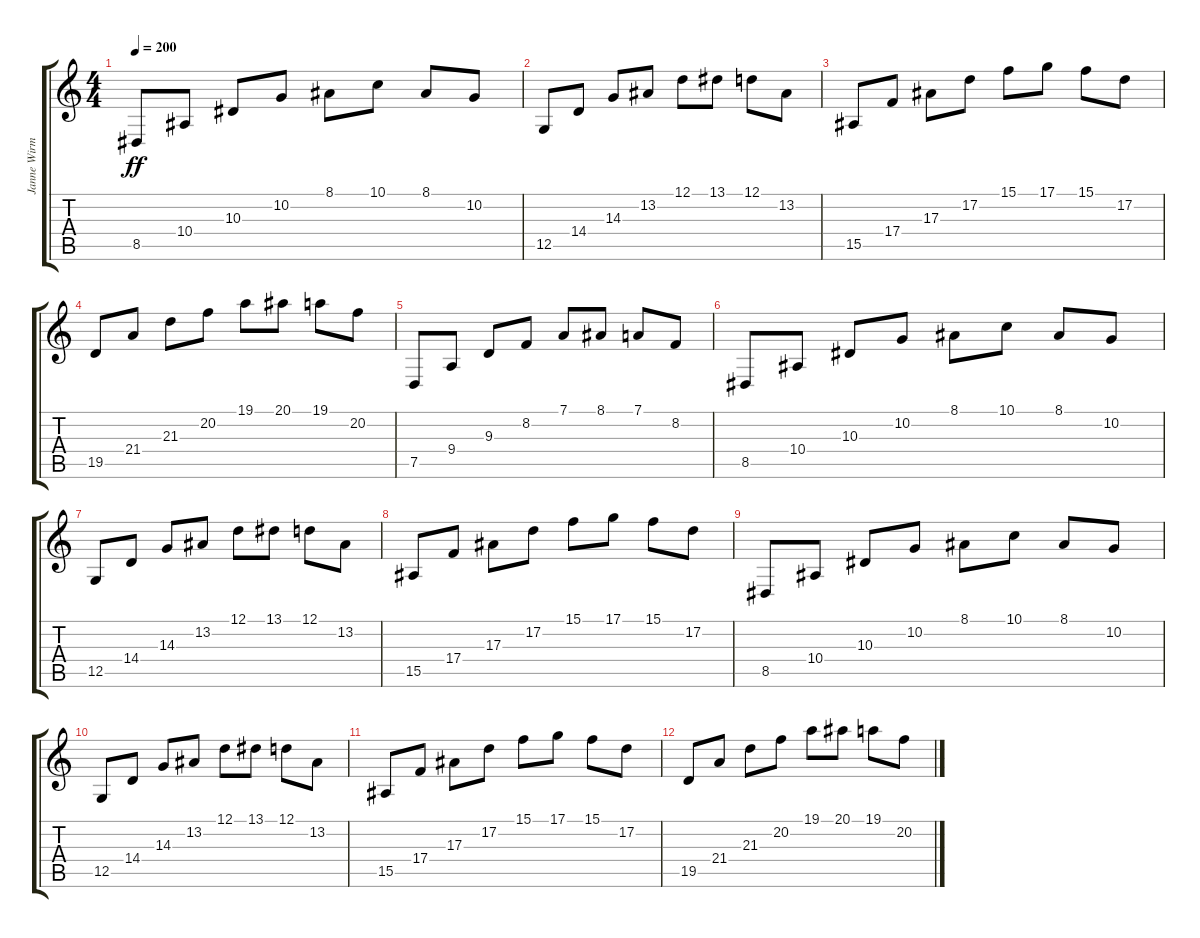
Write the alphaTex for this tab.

\track ("Janne Wirman" "Janne Wirm") {instrument acousticgrandpiano}
\staff {score tabs}
\tuning (D4 A3 F3 C3 G2 D2) {hide}
\ts (4 4)
\tempo 200
\clef g2
\ks c
8.5.8{dy ff} 10.4.8 10.3.8 10.2.8 8.1.8 10.1.8 8.1.8 10.2.8 |
12.5.8 14.4.8 14.3.8 13.2.8 12.1.8 13.1.8 12.1.8 13.2.8 |
15.5.8 17.4.8 17.3.8 17.2.8 15.1.8 17.1.8 15.1.8 17.2.8 |
19.5.8 21.4.8 21.3.8 20.2.8 19.1.8 20.1.8 19.1.8 20.2.8 |
7.5.8 9.4.8 9.3.8 8.2.8 7.1.8 8.1.8 7.1.8 8.2.8 |
8.5.8 10.4.8 10.3.8 10.2.8 8.1.8 10.1.8 8.1.8 10.2.8 |
12.5.8 14.4.8 14.3.8 13.2.8 12.1.8 13.1.8 12.1.8 13.2.8 |
15.5.8 17.4.8 17.3.8 17.2.8 15.1.8 17.1.8 15.1.8 17.2.8 |
8.5.8 10.4.8 10.3.8 10.2.8 8.1.8 10.1.8 8.1.8 10.2.8 |
12.5.8 14.4.8 14.3.8 13.2.8 12.1.8 13.1.8 12.1.8 13.2.8 |
15.5.8 17.4.8 17.3.8 17.2.8 15.1.8 17.1.8 15.1.8 17.2.8 |
19.5.8 21.4.8 21.3.8 20.2.8 19.1.8 20.1.8 19.1.8 20.2.8
